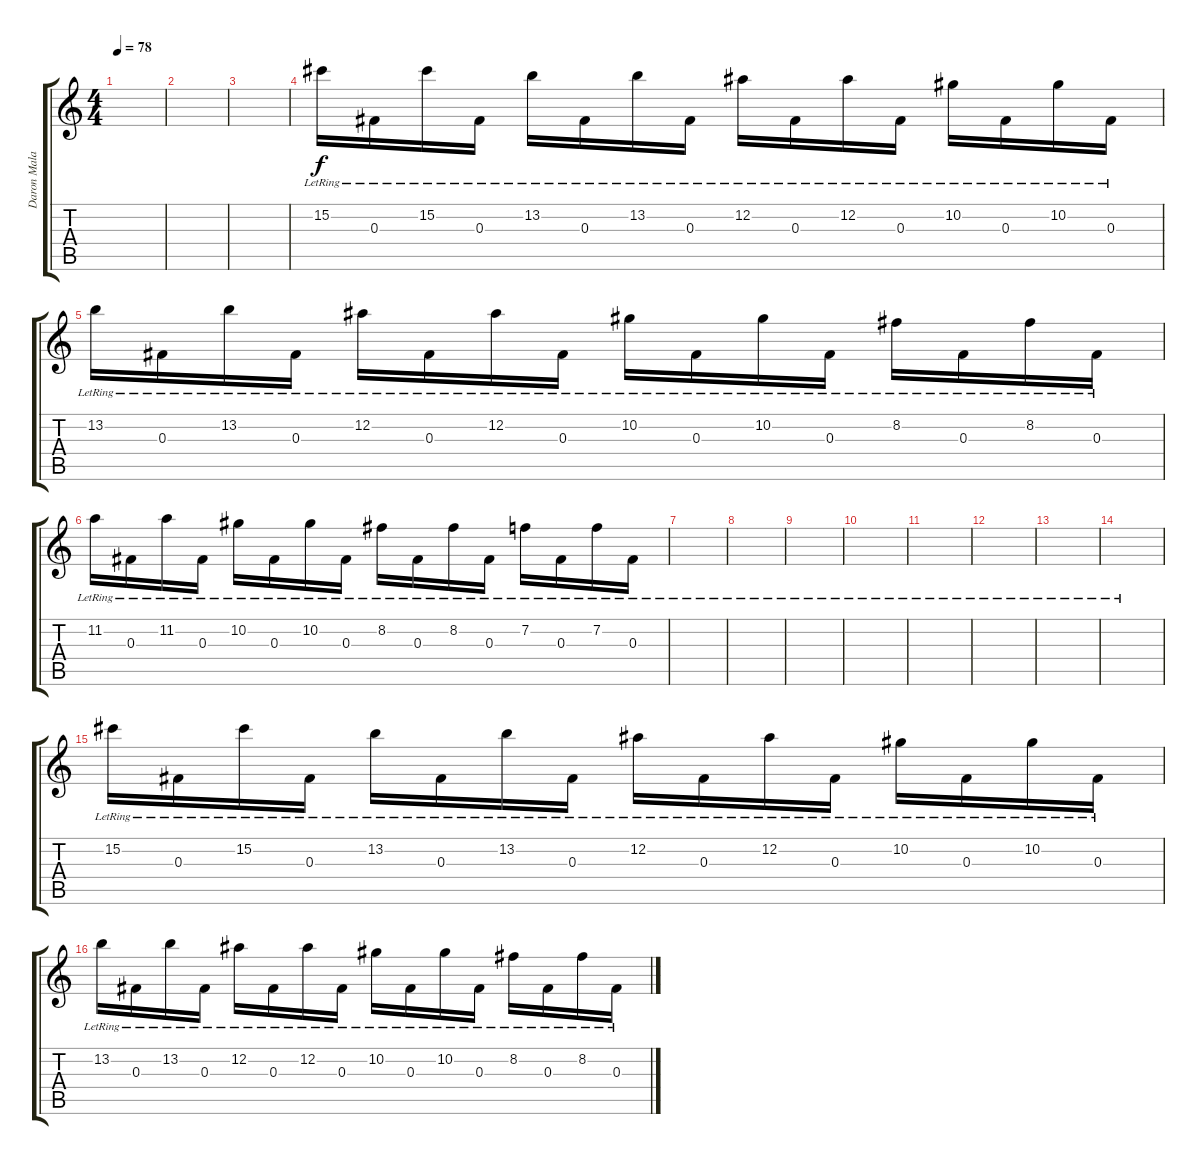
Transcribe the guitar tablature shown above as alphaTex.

\track ("Daron Malakian (Clean Guitar)" "Daron Mala") {instrument electricguitarclean}
\staff {score tabs}
\tuning (Eb4 Bb3 Gb3 Db3 Ab2 Eb2) {hide}
\ts (4 4)
\tempo 78
\clef g2
\ks c
|
|
|
15.2{lr}.16 0.3{lr}.16 15.2{lr}.16 0.3{lr}.16 13.2{lr}.16 0.3{lr}.16 13.2{lr}.16 0.3{lr}.16 12.2{lr}.16 0.3{lr}.16 12.2{lr}.16 0.3{lr}.16 10.2{lr}.16 0.3{lr}.16 10.2{lr}.16 0.3{lr}.16 |
13.2{lr}.16 0.3{lr}.16 13.2{lr}.16 0.3{lr}.16 12.2{lr}.16 0.3{lr}.16 12.2{lr}.16 0.3{lr}.16 10.2{lr}.16 0.3{lr}.16 10.2{lr}.16 0.3{lr}.16 8.2{lr}.16 0.3{lr}.16 8.2{lr}.16 0.3{lr}.16 |
11.2{lr}.16 0.3{lr}.16 11.2{lr}.16 0.3{lr}.16 10.2{lr}.16 0.3{lr}.16 10.2{lr}.16 0.3{lr}.16 8.2{lr}.16 0.3{lr}.16 8.2{lr}.16 0.3{lr}.16 7.2{lr}.16 0.3{lr}.16 7.2{lr}.16 0.3{lr}.16 |
|
|
|
|
|
|
|
|
15.2{lr}.16 0.3{lr}.16 15.2{lr}.16 0.3{lr}.16 13.2{lr}.16 0.3{lr}.16 13.2{lr}.16 0.3{lr}.16 12.2{lr}.16 0.3{lr}.16 12.2{lr}.16 0.3{lr}.16 10.2{lr}.16 0.3{lr}.16 10.2{lr}.16 0.3{lr}.16 |
13.2{lr}.16 0.3{lr}.16 13.2{lr}.16 0.3{lr}.16 12.2{lr}.16 0.3{lr}.16 12.2{lr}.16 0.3{lr}.16 10.2{lr}.16 0.3{lr}.16 10.2{lr}.16 0.3{lr}.16 8.2{lr}.16 0.3{lr}.16 8.2{lr}.16 0.3{lr}.16
